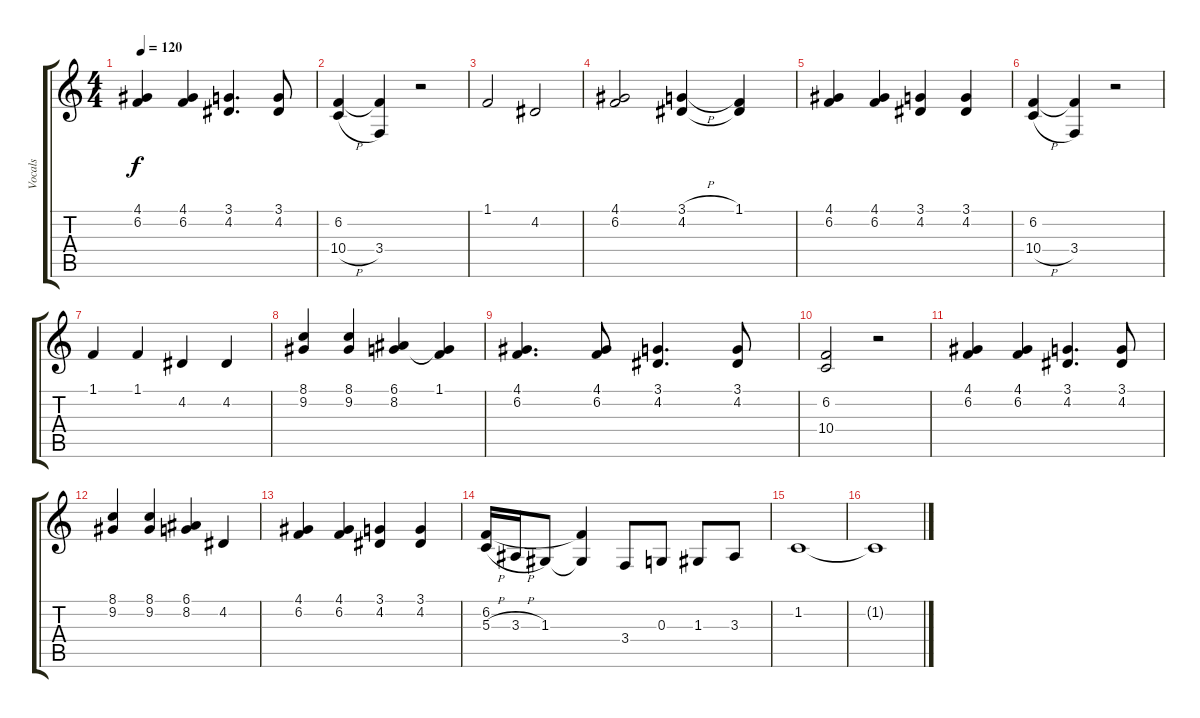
\track ("Vocals" "Vocals") {instrument sopranosax}
\staff {score tabs}
\tuning (E4 B3 G3 D3 A2 E2) {hide}
\ts (4 4)
\tempo 120
\clef g2
\ks c
(4.1 6.2).4{dy f} (4.1 6.2).4 (3.1 4.2).4{d} (3.1 4.2).8 |
(6.2 10.4{h}).4 (6.2{t} 3.4).4 r.2 |
1.1.2 4.2.2 |
(4.1 6.2).2 (3.1{h} 4.2).4 (1.1 4.2{t}).4 |
(4.1 6.2).4 (4.1 6.2).4 (3.1 4.2).4 (3.1 4.2).4 |
(6.2 10.4{h}).4 (6.2{t} 3.4).4 r.2 |
1.1.4 1.1.4 4.2.4 4.2.4 |
(8.1 9.2).4 (8.1 9.2).4 (6.1 8.2).4 (1.1 8.2{t}).4 |
(4.1 6.2).4{d} (4.1 6.2).8 (3.1 4.2).4{d} (3.1 4.2).8 |
(6.2 10.4).2 r.2 |
(4.1 6.2).4 (4.1 6.2).4 (3.1 4.2).4{d} (3.1 4.2).8 |
(8.1 9.2).4 (8.1 9.2).4 (6.1 8.2).4 4.2.4 |
(4.1 6.2).4 (4.1 6.2).4 (3.1 4.2).4 (3.1 4.2).4 |
(6.2 5.3{h}).16 3.3{h}.16 1.3.8 (6.2{t} 1.3{t}).4 3.4.8 0.3.8 1.3.8 3.3.8 |
1.2.1 |
1.2{t}.1
